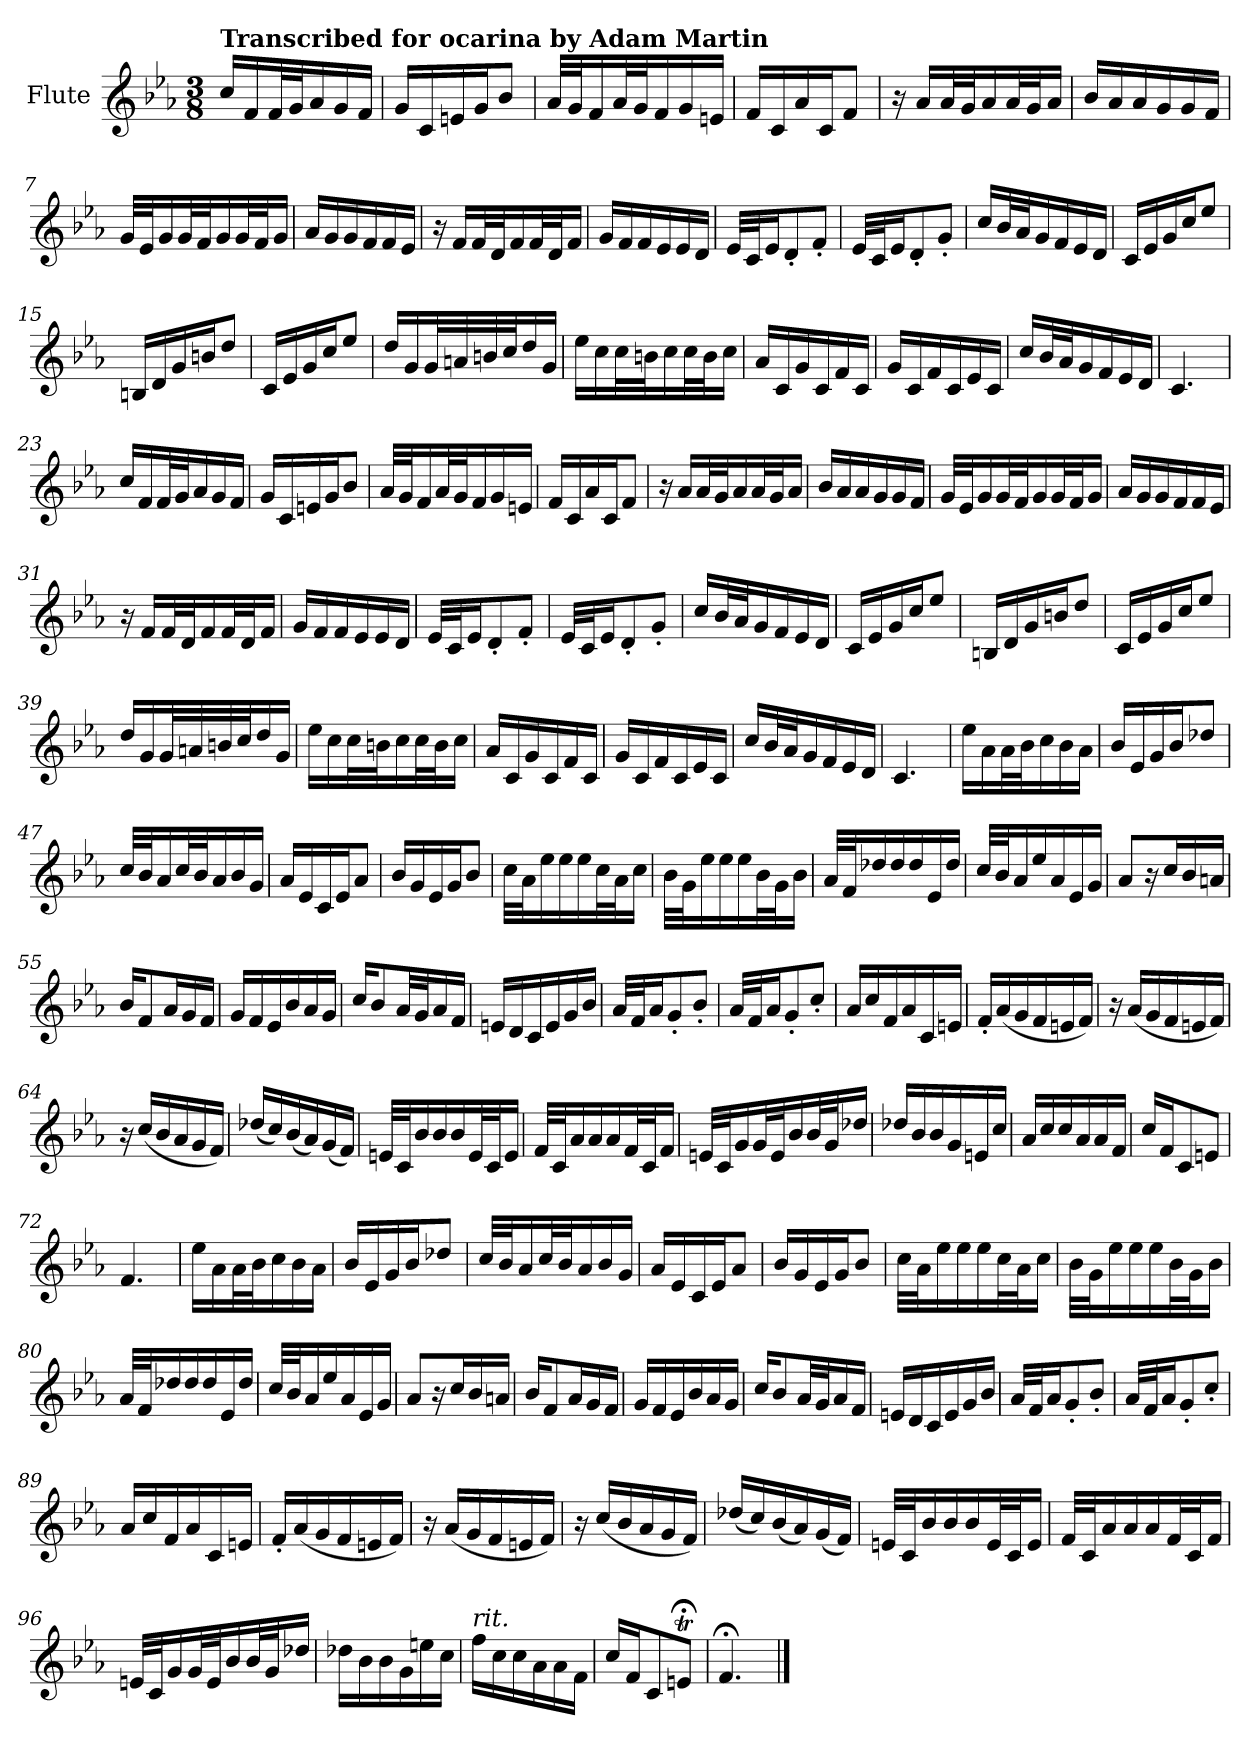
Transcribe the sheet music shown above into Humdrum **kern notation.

**kern
*part1
*staff1
*I"Flute
*I'Fl.
*clefG2
*k[b-e-a-]
*c:
*M3/8
*MM76
=1
!LO:TX:a:B:t=Transcribed for ocarina by Adam Martin
16cc/LL
16f/
32f/L
32g/J
16a-/
16g/
16f/JJ
=2
16g/LL
16c/
16en/
16g/J
8b-/J
=3
32a-/LLL
32g/J
16f/
32a-/L
32g/J
16f/
16g/
16en/JJ
=4
16f/LL
16c/
16a-/
16c/J
8f/J
!!LO:LB:g=z
=5
16r
16a-/LL
32a-/L
32g/J
16a-/
32a-/L
32g/J
16a-/JJ
=6
16b-/LL
16a-/
16a-/
16g/
16g/
16f/JJ
=7
32g/LLL
32e-/J
16g/
32g/L
32f/J
16g/
32g/L
32f/J
16g/JJ
=8
16a-/LL
16g/
16g/
16f/
16f/
16e-/JJ
!!LO:LB:g=z
=9
16r
16f/LL
32f/L
32d/J
16f/
32f/L
32d/J
16f/JJ
=10
16g/LL
16f/
16f/
16e-/
16e-/
16d/JJ
=11
32e-/LLL
32c/J
16e-/J
8d'/
8f'/J
=12
32e-/LLL
32c/J
16e-/J
8d'/
8g'/J
=13
16cc/LL
32b-/L
32a-/J
16g/
16f/
16e-/
16d/JJ
!!LO:LB:g=z
=14
16c/LL
16e-/
16g/
16cc/J
8ee-/J
=15
16Bn/LL
16d/
16g/
16bn/J
8dd/J
=16
16c/LL
16e-/
16g/
16cc/J
8ee-/J
=17
16dd/LL
16g/
32g/L
32an/
32bn/
32cc/J
16dd/
16g/JJ
=18
16ee-\LL
16cc\
32cc\L
32bn\J
16cc\
32cc\L
32b\J
16cc\JJ
!!LO:LB:g=z
=19
16a-/LL
16c/
16g/
16c/
16f/
16c/JJ
=20
16g/LL
16c/
16f/
16c/
16e-/
16c/JJ
=21
16cc/LL
32b-/L
32a-/J
16g/
16f/
16e-/
16d/JJ
=22
4.c/
=23
16cc/LL
16f/
32f/L
32g/J
16a-/
16g/
16f/JJ
=24
16g/LL
16c/
16en/
16g/J
8b-/J
!!LO:LB:g=z
=25
32a-/LLL
32g/J
16f/
32a-/L
32g/J
16f/
16g/
16en/JJ
=26
16f/LL
16c/
16a-/
16c/J
8f/J
=27
16r
16a-/LL
32a-/L
32g/J
16a-/
32a-/L
32g/J
16a-/JJ
=28
16b-/LL
16a-/
16a-/
16g/
16g/
16f/JJ
!!LO:LB:g=z
=29
32g/LLL
32e-/J
16g/
32g/L
32f/J
16g/
32g/L
32f/J
16g/JJ
=30
16a-/LL
16g/
16g/
16f/
16f/
16e-/JJ
=31
16r
16f/LL
32f/L
32d/J
16f/
32f/L
32d/J
16f/JJ
=32
16g/LL
16f/
16f/
16e-/
16e-/
16d/JJ
=33
32e-/LLL
32c/J
16e-/J
8d'/
8f'/J
!!LO:PB:g=z
=34
32e-/LLL
32c/J
16e-/J
8d'/
8g'/J
=35
16cc/LL
32b-/L
32a-/J
16g/
16f/
16e-/
16d/JJ
=36
16c/LL
16e-/
16g/
16cc/J
8ee-/J
=37
16Bn/LL
16d/
16g/
16bn/J
8dd/J
=38
16c/LL
16e-/
16g/
16cc/J
8ee-/J
=39
16dd/LL
16g/
32g/L
32an/
32bn/
32cc/J
16dd/
16g/JJ
!!LO:LB:g=z
=40
16ee-\LL
16cc\
32cc\L
32bn\J
16cc\
32cc\L
32b\J
16cc\JJ
=41
16a-/LL
16c/
16g/
16c/
16f/
16c/JJ
=42
16g/LL
16c/
16f/
16c/
16e-/
16c/JJ
=43
16cc/LL
32b-/L
32a-/J
16g/
16f/
16e-/
16d/JJ
=44
4.c/
=45
16ee-\LL
16a-\
32a-\L
32b-\J
16cc\
16b-\
16a-\JJ
!!LO:LB:g=z
=46
16b-/LL
16e-/
16g/
16b-/J
8dd-X/J
=47
32cc/LLL
32b-/J
16a-/
32cc/L
32b-/J
16a-/
16b-/
16g/JJ
=48
16a-/LL
16e-/
16c/
16e-/J
8a-/J
=49
16b-/LL
16g/
16e-/
16g/J
8b-/J
=50
32cc\LLL
32a-\J
16ee-\
16ee-\
16ee-\
32cc\L
32a-\J
16cc\JJ
!!LO:PB:g=z
=51
32b-\LLL
32g\J
16ee-\
16ee-\
16ee-\
32b-\L
32g\J
16b-\JJ
=52
32a-/LLL
32f/J
16dd-X/
16dd-/
16dd-/
16e-/
16dd-/JJ
=53
32cc/LLL
32b-/J
16a-/
16ee-/
16a-/
16e-/
16g/JJ
=54
8a-/L
16r
16cc/L
16b-/
16an/JJ
=55
16b-/KL
8f/
16a-/L
16g/
16f/JJ
!!LO:LB:g=z
=56
16g/LL
16f/
16e-/
16b-/
16a-/
16g/JJ
=57
16cc/KL
8b-/
32a-/LL
32g/J
16a-/
16f/JJ
=58
16en/LL
16d/
16c/
16e/
16g/
16b-/JJ
=59
32a-/LLL
32f/J
16a-/J
8g'/
8b-'/J
=60
32a-/LLL
32f/J
16a-/J
8g'/
8cc'/J
=61
16a-/LL
16cc/
16f/
16a-/
16c/
16en/JJ
!!LO:LB:g=z
=62
16f'/LL
(16a-/
16g/
16f/
16en/
16f/JJ)
=63
16r
(16a-/LL
16g/
16f/
16en/
16f/JJ)
=64
16r
(16cc/LL
16b-/
16a-/
16g/
16f/JJ)
=65
(16dd-X/LL
16cc/)
(16b-/
16a-/)
(16g/
16f/JJ)
=66
32en/LLL
32c/J
16b-/
16b-/
16b-/
32e/L
32c/J
16e/JJ
!!LO:LB:g=z
=67
32f/LLL
32c/J
16a-/
16a-/
16a-/
32f/L
32c/J
16f/JJ
=68
32en/LLL
32c/J
16g/
32g/L
32e/J
16b-/
32b-/L
32g/J
16dd-X/JJ
=69
16dd-X/LL
16b-/
16b-/
16g/
16en/
16cc/JJ
=70
16a-/LL
16cc/
16cc/
16a-/
16a-/
16f/JJ
=71
16cc/LL
16f/J
8c/
8en/J
=72
4.f/
!!LO:LB:g=z
=73
16ee-\LL
16a-\
32a-\L
32b-\J
16cc\
16b-\
16a-\JJ
=74
16b-/LL
16e-/
16g/
16b-/J
8dd-X/J
=75
32cc/LLL
32b-/J
16a-/
32cc/L
32b-/J
16a-/
16b-/
16g/JJ
=76
16a-/LL
16e-/
16c/
16e-/J
8a-/J
=77
16b-/LL
16g/
16e-/
16g/J
8b-/J
!!LO:LB:g=z
=78
32cc\LLL
32a-\J
16ee-\
16ee-\
16ee-\
32cc\L
32a-\J
16cc\JJ
!!LO:LB:g=z
=79
32b-\LLL
32g\J
16ee-\
16ee-\
16ee-\
32b-\L
32g\J
16b-\JJ
=80
32a-/LLL
32f/J
16dd-X/
16dd-/
16dd-/
16e-/
16dd-/JJ
=81
32cc/LLL
32b-/J
16a-/
16ee-/
16a-/
16e-/
16g/JJ
=82
8a-/L
16r
16cc/L
16b-/
16an/JJ
=83
16b-/KL
8f/
16a-/L
16g/
16f/JJ
!!LO:LB:g=z
=84
16g/LL
16f/
16e-/
16b-/
16a-/
16g/JJ
=85
16cc/KL
8b-/
32a-/LL
32g/J
16a-/
16f/JJ
=86
16en/LL
16d/
16c/
16e/
16g/
16b-/JJ
=87
32a-/LLL
32f/J
16a-/J
8g'/
8b-'/J
=88
32a-/LLL
32f/J
16a-/J
8g'/
8cc'/J
=89
16a-/LL
16cc/
16f/
16a-/
16c/
16en/JJ
!!LO:PB:g=z
=90
16f'/LL
(16a-/
16g/
16f/
16en/
16f/JJ)
=91
16r
(16a-/LL
16g/
16f/
16en/
16f/JJ)
=92
16r
(16cc/LL
16b-/
16a-/
16g/
16f/JJ)
=93
(16dd-X/LL
16cc/)
(16b-/
16a-/)
(16g/
16f/JJ)
=94
32en/LLL
32c/J
16b-/
16b-/
16b-/
32e/L
32c/J
16e/JJ
!!LO:LB:g=z
=95
32f/LLL
32c/J
16a-/
16a-/
16a-/
32f/L
32c/J
16f/JJ
=96
32en/LLL
32c/J
16g/
32g/L
32e/J
16b-/
32b-/L
32g/J
16dd-X/JJ
=97
16dd-X\LL
16b-\
16b-\
16g\
16een\
16cc\JJ
=98
!LO:TX:a:i:t=rit.
16ff\LL
16cc\
16cc\
16a-\
16a-\
16f\JJ
=99
16cc/LL
16f/J
8c/
8en;<t/J
=100
4.f;</
==
*-
